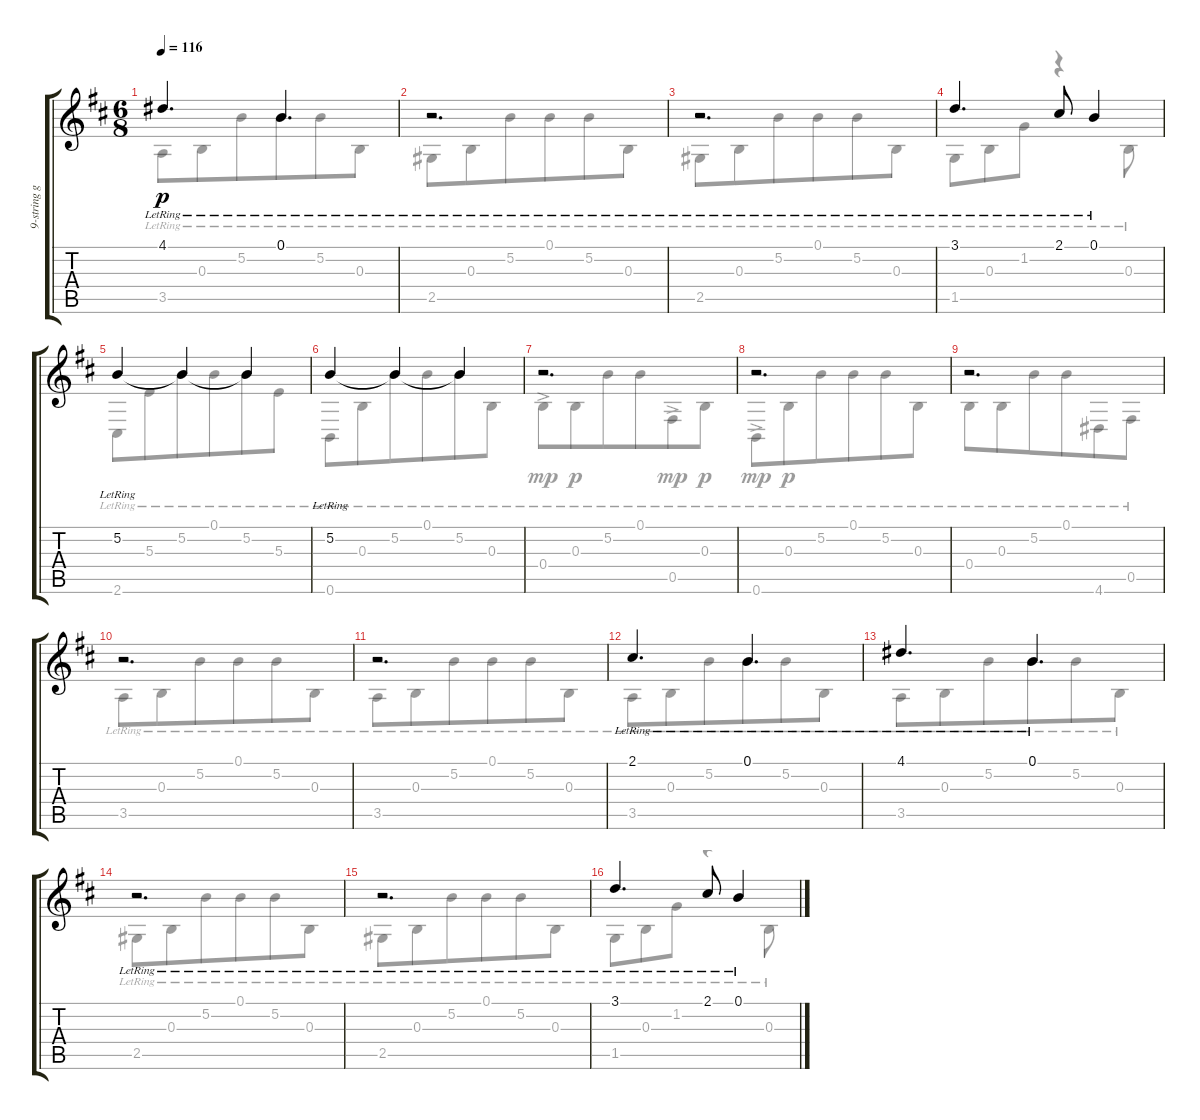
\track ("9-string guitar" "9-string g") {instrument acousticguitarsteel}
\staff {score tabs}
\tuning (B3 Gb3 B2 B2 Gb2 B1) {hide}
\voice
\ts (6 8)
\tempo 116
\clef g2
\ks d
4.1{lr}.4{d dy p} 0.1{lr}.4{d} |
r.2{d} |
r.2{d} |
3.1{lr}.4{d} 2.1{lr}.8 0.1{lr}.4 |
5.2{lr}.4 5.2{t}.4 5.2{t}.4 |
5.2{lr}.4 5.2{t}.4 5.2{t}.4 |
r.2{d} |
r.2{d} |
r.2{d} |
r.2{d} |
r.2{d} |
2.1{lr}.4{d} 0.1{lr}.4{d} |
4.1{lr}.4{d} 0.1{lr}.4{d} |
r.2{d} |
r.2{d} |
3.1{lr}.4{d} 2.1{lr}.8 0.1{lr}.4
\voice
\clef g2
\ottava regular
\simile none
\ks d
3.5{lr}.8{dy p} 0.3{lr}.8 5.2{lr}.8{beam merge} 0.1{lr}.8 5.2{lr}.8 0.3{lr}.8 |
2.5{lr}.8 0.3{lr}.8 5.2{lr}.8{beam merge} 0.1{lr}.8 5.2{lr}.8 0.3{lr}.8 |
2.5{lr}.8 0.3{lr}.8 5.2{lr}.8{beam merge} 0.1{lr}.8 5.2{lr}.8 0.3{lr}.8 |
1.5{lr}.8 0.3{lr}.8 1.2{lr}.8 r.4 0.3{lr}.8 |
2.6{lr}.8 5.3{lr}.8 5.2{lr}.8{beam merge} 0.1{lr}.8 5.2{lr}.8 5.3{lr}.8 |
0.6{lr}.8 0.3{lr}.8 5.2{lr}.8{beam merge} 0.1{lr}.8 5.2{lr}.8 0.3{lr}.8 |
0.4{ac lr}.8{dy mp} 0.3{lr}.8{dy p} 5.2{lr}.8{beam merge} 0.1{lr}.8 0.5{ac lr}.8{dy mp} 0.3{lr}.8{dy p} |
0.6{ac lr}.8{dy mp} 0.3{lr}.8{dy p} 5.2{lr}.8{beam merge} 0.1{lr}.8 5.2{lr}.8 0.3{lr}.8 |
0.4{lr}.8 0.3{lr}.8 5.2{lr}.8{beam merge} 0.1{lr}.8 4.6{lr}.8 0.5{lr}.8 |
3.5{lr}.8 0.3{lr}.8 5.2{lr}.8{beam merge} 0.1{lr}.8 5.2{lr}.8 0.3{lr}.8 |
3.5{lr}.8 0.3{lr}.8 5.2{lr}.8{beam merge} 0.1{lr}.8 5.2{lr}.8 0.3{lr}.8 |
3.5{lr}.8 0.3{lr}.8 5.2{lr}.8{beam merge} 0.1{lr}.8 5.2{lr}.8 0.3{lr}.8 |
3.5{lr}.8 0.3{lr}.8 5.2{lr}.8{beam merge} 0.1{lr}.8 5.2{lr}.8 0.3{lr}.8 |
2.5{lr}.8 0.3{lr}.8 5.2{lr}.8{beam merge} 0.1{lr}.8 5.2{lr}.8 0.3{lr}.8 |
2.5{lr}.8 0.3{lr}.8 5.2{lr}.8{beam merge} 0.1{lr}.8 5.2{lr}.8 0.3{lr}.8 |
1.5{lr}.8 0.3{lr}.8 1.2{lr}.8 r.4 0.3{lr}.8
